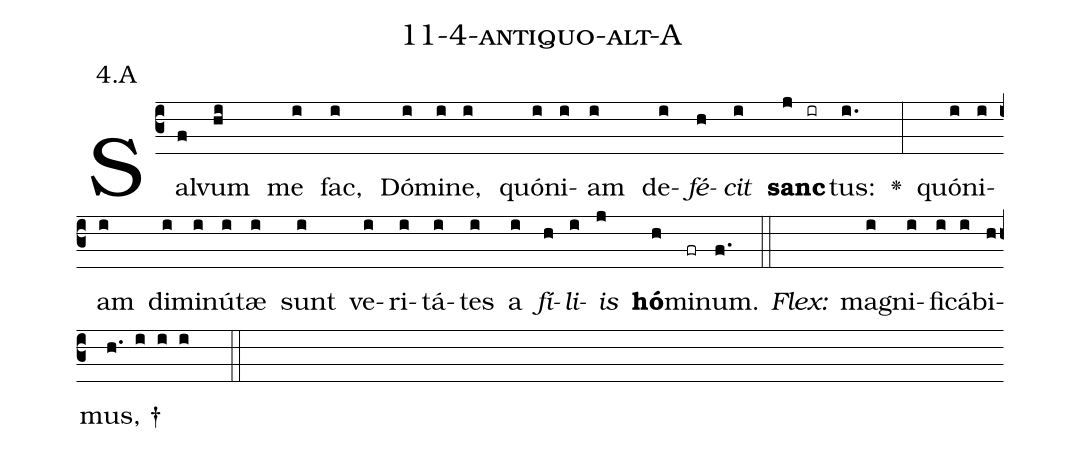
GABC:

name: 11-4-antiquo-alt-A;
annotation: 4.A;
%%
(c3)Sal(f)vum(hi) me(i) fac,(i) Dó(i)mi(i)ne,(i) quón(i)i(i)am(i) de(i)<i>fé</i>(h)<i>cit</i>(i) <b>sanc</b>(j ir)tus:(i.) <v>\greheightstar</v>(:) quón(i)i(i)am(i) di(i)mi(i)nú(i)tæ(i) sunt(i) ve(i)ri(i)tá(i)tes(i) a(i) <i>fí</i>(h)<i>li</i>(i)<i>is</i>(j) <b>hó</b>(h)mi(fr)num.(f.) (::)
<i>Flex:</i>()  ma(i)gni(i)fi(i)cá(i)bi(h)mus, †(h. i i i  ::)

%E(i) u(h) o(i) u(j) a(h) e.(f.) (::)
